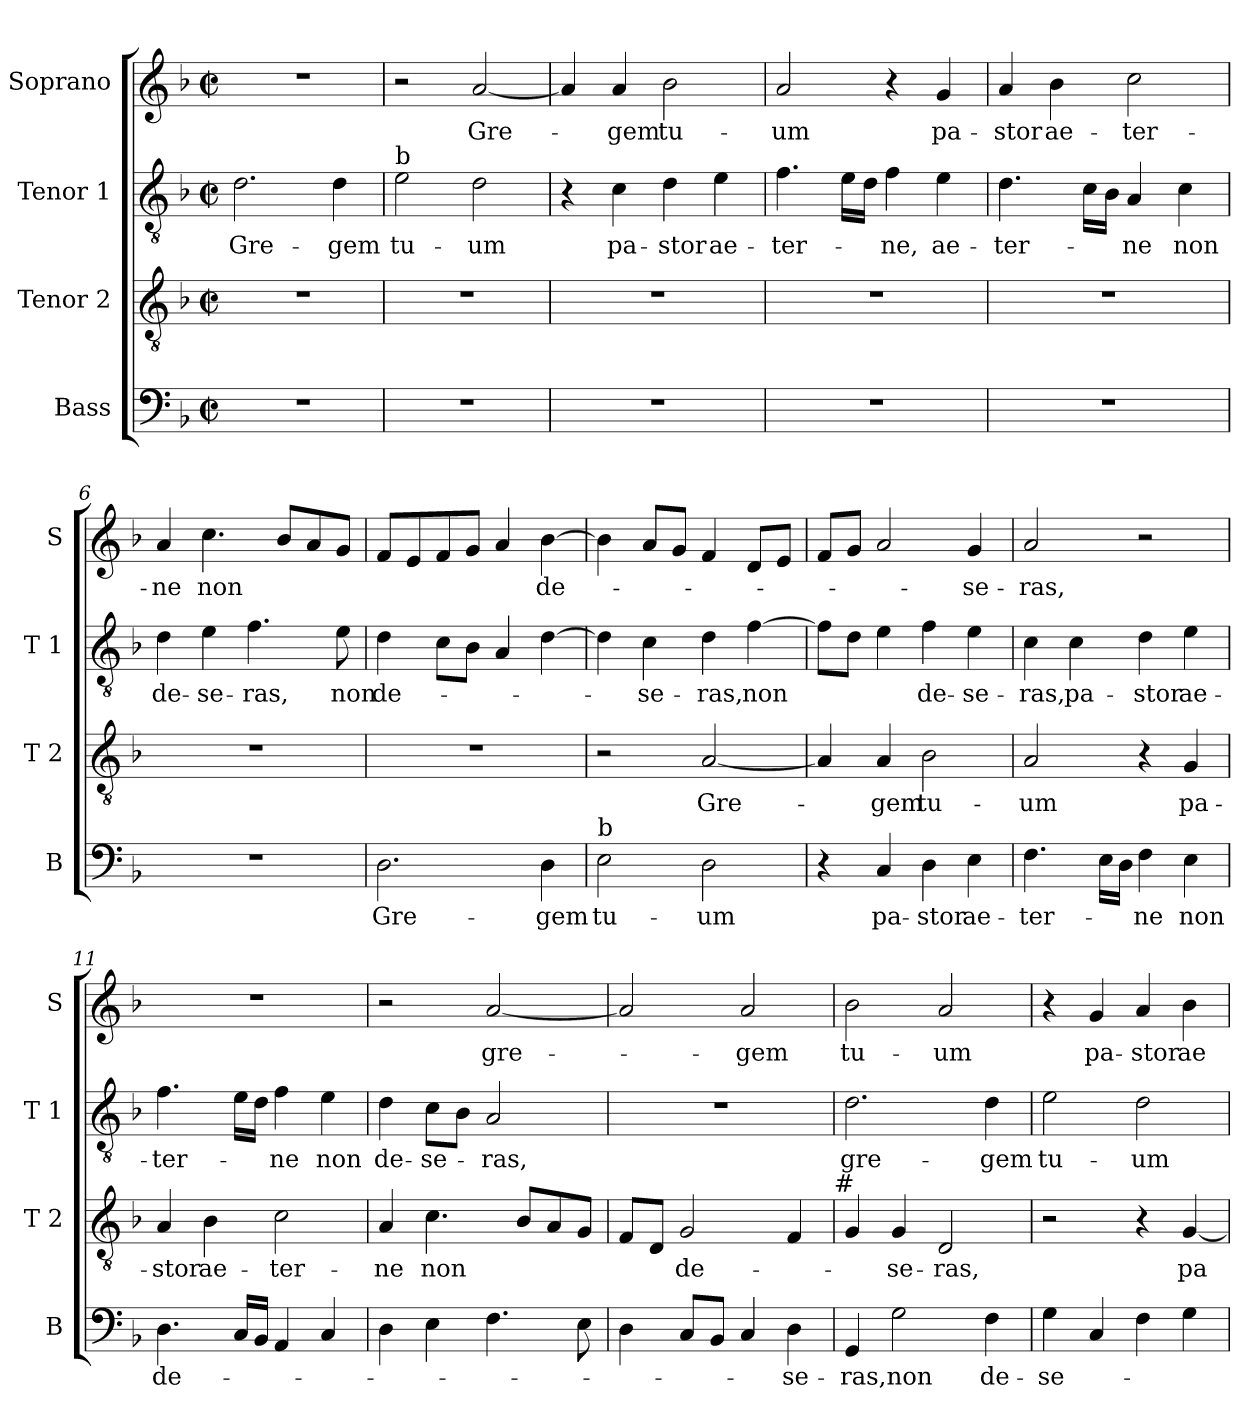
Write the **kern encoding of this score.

**kern	**text	**kern	**text	**kern	**text	**kern	**text
*part4	*part4	*part3	*part3	*part2	*part2	*part1	*part1
*staff4	*staff4	*staff3	*staff3	*staff2	*staff2	*staff1	*staff1
*I"Bass	*	*I"Tenor 2	*	*I"Tenor 1	*	*I"Soprano	*
*I'B	*	*I'T 2	*	*I'T 1	*	*I'S	*
*clefF4	*	*clefGv2	*	*clefGv2	*	*clefG2	*
*k[b-]	*	*k[b-]	*	*k[b-]	*	*k[b-]	*
*F:	*	*F:	*	*F:	*	*F:	*
*M2/2	*	*M2/2	*	*M2/2	*	*M2/2	*
*met(c|)	*	*met(c|)	*	*met(c|)	*	*met(c|)	*
=1	=1	=1	=1	=1	=1	=1	=1
1r	.	1r	.	2.d\	Gre-	1r	.
.	.	.	.	4d\	-gem	.	.
=2	=2	=2	=2	=2	=2	=2	=2
!	!	!	!	!LO:TX:a:t=b	!	!	!
1r	.	1r	.	2e\	tu-	2r	.
.	.	.	.	2d\	-um	[2a/	Gre-
=3	=3	=3	=3	=3	=3	=3	=3
1r	.	1r	.	4r	.	4a/]	.
.	.	.	.	4c\	pa-	4a/	-gem
.	.	.	.	4d\	-stor	2b-\	tu-
.	.	.	.	4e\	ae-	.	.
=4	=4	=4	=4	=4	=4	=4	=4
1r	.	1r	.	4.f\	-ter-	2a/	-um
.	.	.	.	16e\LL	.	.	.
.	.	.	.	16d\JJ	.	.	.
.	.	.	.	4f\	-ne,	4r	.
.	.	.	.	4e\	ae-	4g/	pa-
=5	=5	=5	=5	=5	=5	=5	=5
1r	.	1r	.	4.d\	-ter-	4a/	-stor
.	.	.	.	.	.	4b-\	ae-
.	.	.	.	16c\LL	.	.	.
.	.	.	.	16B-\JJ	.	.	.
.	.	.	.	4A/	-ne	2cc\	-ter-
.	.	.	.	4c\	non	.	.
=6	=6	=6	=6	=6	=6	=6	=6
1r	.	1r	.	4d\	de-	4a/	-ne
.	.	.	.	4e\	-se-	4.cc\	non
.	.	.	.	4.f\	-ras,	.	.
.	.	.	.	.	.	8b-/L	.
.	.	.	.	.	.	8a/	.
.	.	.	.	8e\	non	8g/J	.
!!LO:LB:g=z
=7	=7	=7	=7	=7	=7	=7	=7
2.D\	Gre-	1r	.	4d\	de-	8f/L	.
.	.	.	.	.	.	8e/	.
.	.	.	.	8c\L	.	8f/	.
.	.	.	.	8B-\J	.	8g/J	.
.	.	.	.	4A/	.	4a/	.
4D\	-gem	.	.	[4d\	.	[4b-\	de-
=8	=8	=8	=8	=8	=8	=8	=8
!LO:TX:a:t=b	!	!	!	!	!	!	!
2E\	tu-	2r	.	4d\]	.	4b-\]	.
.	.	.	.	4c\	-se-	8a/L	.
.	.	.	.	.	.	8g/J	.
2D\	-um	[2A/	Gre-	4d\	-ras,	4f/	.
.	.	.	.	[4f\	non	8d/L	.
.	.	.	.	.	.	8e/J	.
=9	=9	=9	=9	=9	=9	=9	=9
4r	.	4A/]	.	8f\L]	.	8f/L	.
.	.	.	.	8d\J	.	8g/J	.
4C/	pa-	4A/	-gem	4e\	.	2a/	.
4D\	-stor	2B-\	tu-	4f\	de-	.	.
4E\	ae-	.	.	4e\	-se-	4g/	-se-
=10	=10	=10	=10	=10	=10	=10	=10
4.F\	-ter-	2A/	-um	4c\	-ras,	2a/	-ras,
.	.	.	.	4c\	pa-	.	.
16E\LL	.	.	.	.	.	.	.
16D\JJ	.	.	.	.	.	.	.
4F\	-ne	4r	.	4d\	-stor	2r	.
4E\	non	4G/	pa-	4e\	ae-	.	.
=11	=11	=11	=11	=11	=11	=11	=11
4.D\	de-	4A/	-stor	4.f\	-ter-	1r	.
.	.	4B-\	ae-	.	.	.	.
16C/LL	.	.	.	16e\LL	.	.	.
16BB-/JJ	.	.	.	16d\JJ	.	.	.
4AA/	.	2c\	-ter-	4f\	-ne	.	.
4C/	.	.	.	4e\	non	.	.
=12	=12	=12	=12	=12	=12	=12	=12
4D\	.	4A/	-ne	4d\	de-	2r	.
4E\	.	4.c\	non	8c\L	-se-	.	.
.	.	.	.	8B-\J	.	.	.
4.F\	.	.	.	2A/	-ras,	[2a/	gre-
.	.	8B-/L	.	.	.	.	.
.	.	8A/	.	.	.	.	.
8E\	.	8G/J	.	.	.	.	.
!!LO:LB:g=z
=13	=13	=13	=13	=13	=13	=13	=13
4D\	.	8F/L	.	1r	.	2a/]	.
.	.	8D/J	.	.	.	.	.
8C/L	.	2G/	de-	.	.	.	.
8BB-/J	.	.	.	.	.	.	.
4C/	.	.	.	.	.	2a/	-gem
4D\	-se-	4F/	.	.	.	.	.
!	!	!LO:TX:a:t=#	!	!	!	!	!
=14	=14	=14	=14	=14	=14	=14	=14
4GG/	-ras,	4G/	.	2.d\	gre-	2b-\	tu-
2G\	non	4G/	-se-	.	.	.	.
.	.	2D/	-ras,	.	.	2a/	-um
4F\	de-	.	.	4d\	-gem	.	.
=15	=15	=15	=15	=15	=15	=15	=15
4G\	-se-	2r	.	2e\	tu-	4r	.
4C/	.	.	.	.	.	4g/	pa-
4F\	.	4r	.	2d\	-um	4a/	-stor
4G\	.	[4G/	pa-	.	.	4b-\	ae-
=	=	=	=	=	=	=	=
*-	*-	*-	*-	*-	*-	*-	*-
